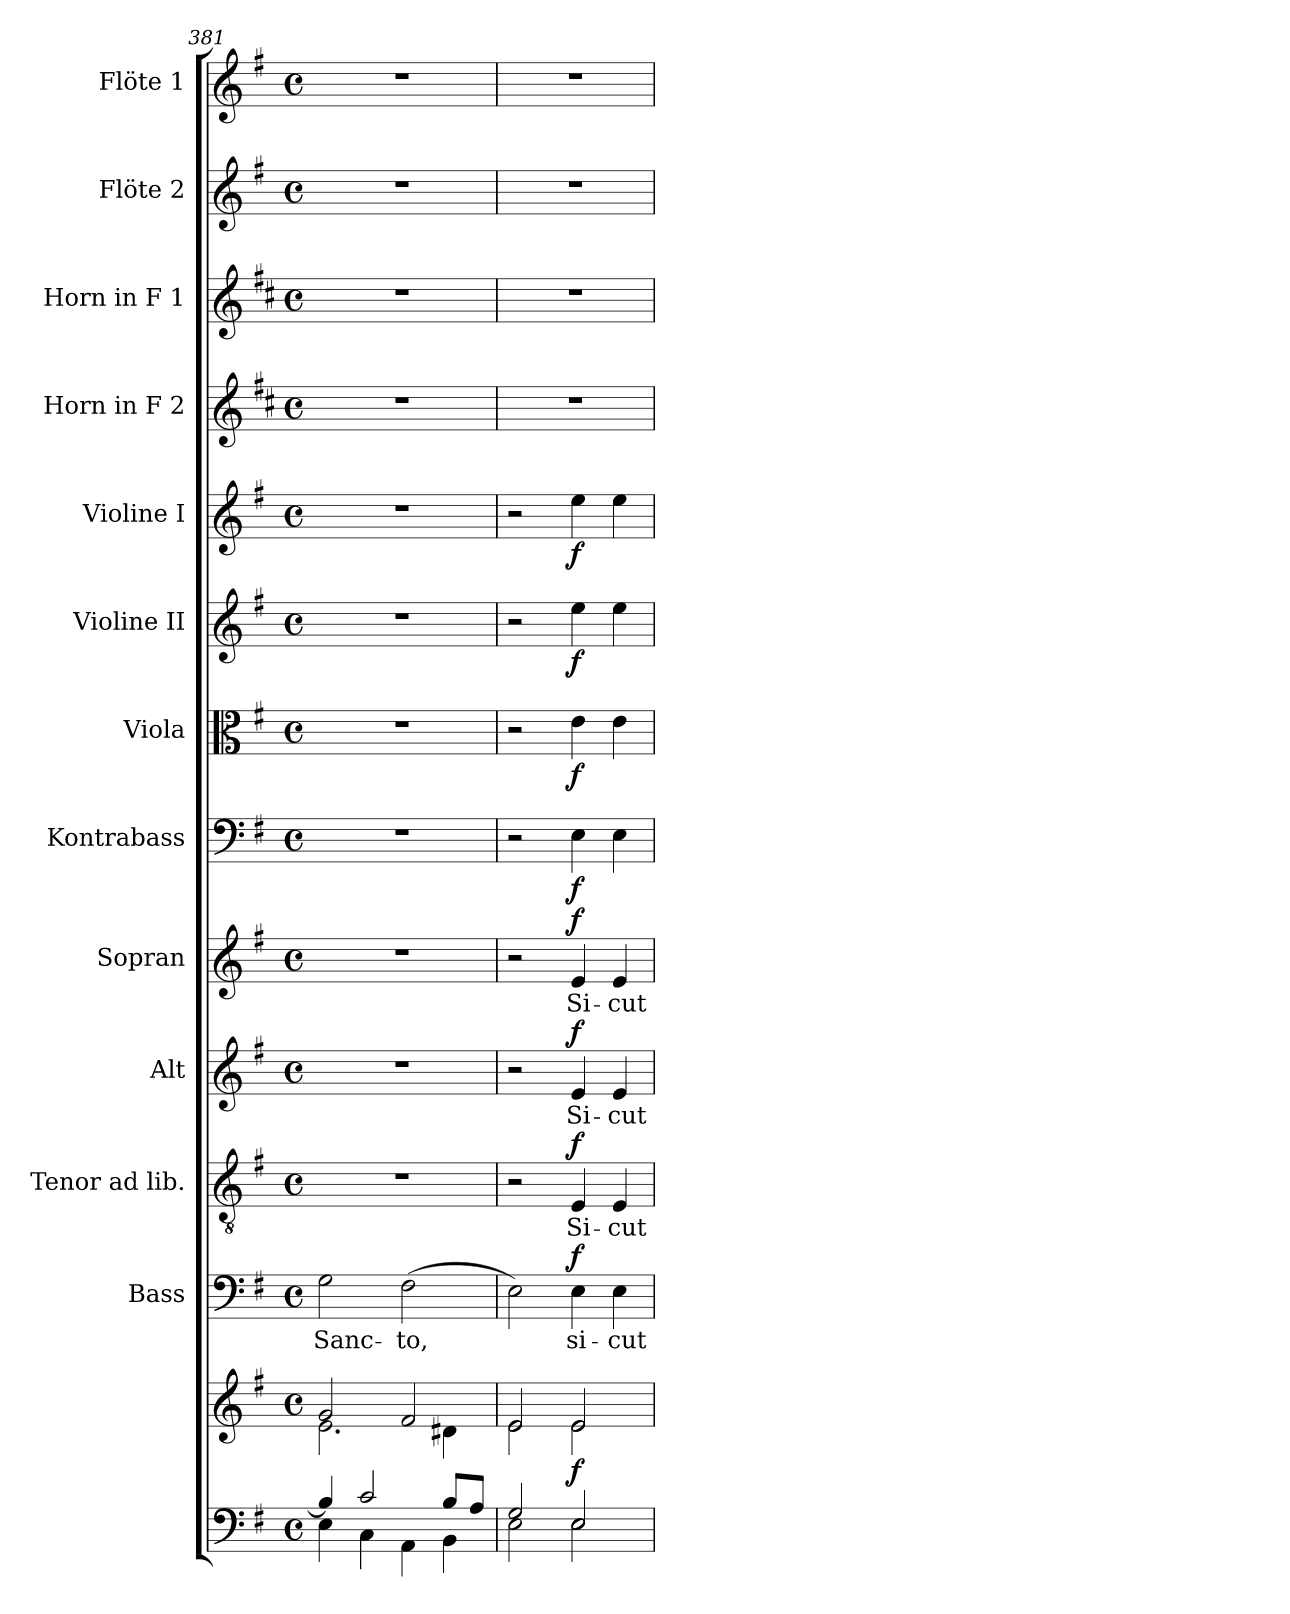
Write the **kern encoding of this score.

**kern	**kern	**dynam	**kern	**text	**dynam	**kern	**text	**dynam	**kern	**text	**dynam	**kern	**text	**dynam	**kern	**dynam	**kern	**dynam	**kern	**dynam	**kern	**dynam	**kern	**kern	**kern	**kern
*part13	*part13	*part13	*part12	*part12	*part12	*part11	*part11	*part11	*part10	*part10	*part10	*part9	*part9	*part9	*part8	*part8	*part7	*part7	*part6	*part6	*part5	*part5	*part4	*part3	*part2	*part1
*staff14	*staff13	*staff13/14	*staff12	*staff12	*staff12	*staff11	*staff11	*staff11	*staff10	*staff10	*staff10	*staff9	*staff9	*staff9	*staff8	*staff8	*staff7	*staff7	*staff6	*staff6	*staff5	*staff5	*staff4	*staff3	*staff2	*staff1
*	*	*	*I"Bass	*	*	*I"Tenor ad lib.	*	*	*I"Alt	*	*	*I"Sopran	*	*	*I"Kontrabass	*	*I"Viola	*	*I"Violine II	*	*I"Violine I	*	*I"Horn in F 2	*I"Horn in F 1	*I"Flöte 2	*I"Flöte 1
*	*	*	*I'B.	*	*	*I'T.	*	*	*I'A.	*	*	*I'S.	*	*	*I'Kb.	*	*I'Vla.	*	*I'Vl. II	*	*I'Vl. I	*	*	*	*I'Fl. 2	*I'Fl. 1
!!LO:PB:g=z
*clefF4	*clefG2	*	*clefF4	*	*	*clefGv2	*	*	*clefG2	*	*	*clefG2	*	*	*clefF4	*	*clefC3	*	*clefG2	*	*clefG2	*	*clefG2	*clefG2	*clefG2	*clefG2
*	*	*	*	*	*	*	*	*	*	*	*	*	*	*	*ITrd7c12	*	*	*	*	*	*	*	*ITrd4c7	*ITrd4c7	*	*
*k[f#]	*k[f#]	*	*k[f#]	*	*	*k[f#]	*	*	*k[f#]	*	*	*k[f#]	*	*	*k[f#]	*	*k[f#]	*	*k[f#]	*	*k[f#]	*	*k[f#]	*k[f#]	*k[f#]	*k[f#]
*G:	*G:	*	*G:	*	*	*G:	*	*	*G:	*	*	*G:	*	*	*G:	*	*G:	*	*G:	*	*G:	*	*G:	*G:	*G:	*G:
*M4/4	*M4/4	*	*M4/4	*	*	*M4/4	*	*	*M4/4	*	*	*M4/4	*	*	*M4/4	*	*M4/4	*	*M4/4	*	*M4/4	*	*M4/4	*M4/4	*M4/4	*M4/4
*met(c)	*met(c)	*	*met(c)	*	*	*met(c)	*	*	*met(c)	*	*	*met(c)	*	*	*met(c)	*	*met(c)	*	*met(c)	*	*met(c)	*	*met(c)	*met(c)	*met(c)	*met(c)
=381	=381	=381	=381	=381	=381	=381	=381	=381	=381	=381	=381	=381	=381	=381	=381	=381	=381	=381	=381	=381	=381	=381	=381	=381	=381	=381
*^	*^	*	*	*	*	*	*	*	*	*	*	*	*	*	*	*	*	*	*	*	*	*	*	*	*	*
!	!	!	!	!	!	!LO:LY:b	!	!	!	!	!	!	!	!	!	!	!	!	!	!	!	!	!	!	!	!	!	!
4B/]	4E\	2g/	2.e\	.	2G\	Sanc-	.	1r	.	.	1r	.	.	1r	.	.	1r	.	1r	.	1r	.	1r	.	1r	1r	1r	1r
2c/	4C\	.	.	.	.	.	.	.	.	.	.	.	.	.	.	.	.	.	.	.	.	.	.	.	.	.	.	.
!	!	!	!	!	!	!LO:LY:b	!	!	!	!	!	!	!	!	!	!	!	!	!	!	!	!	!	!	!	!	!	!
.	4AA\	2f#/	.	.	(>2F#\	-to,	.	.	.	.	.	.	.	.	.	.	.	.	.	.	.	.	.	.	.	.	.	.
8B/L	4BB\	.	4d#X\	.	.	.	.	.	.	.	.	.	.	.	.	.	.	.	.	.	.	.	.	.	.	.	.	.
8A/J	.	.	.	.	.	.	.	.	.	.	.	.	.	.	.	.	.	.	.	.	.	.	.	.	.	.	.	.
=382	=382	=382	=382	=382	=382	=382	=382	=382	=382	=382	=382	=382	=382	=382	=382	=382	=382	=382	=382	=382	=382	=382	=382	=382	=382	=382	=382	=382
2G/	2E\	2e/	2e\	.	2E\)	.	.	2r	.	.	2r	.	.	2r	.	.	2r	.	2r	.	2r	.	2r	.	1r	1r	1r	1r
!	!	!	!	!LO:DY:b	!	!LO:LY:b	!LO:DY:a	!	!LO:LY:b	!LO:DY:a	!	!LO:LY:b	!LO:DY:a	!	!LO:LY:b	!LO:DY:a	!	!LO:DY:b	!	!LO:DY:b	!	!LO:DY:b	!	!LO:DY:b	!	!	!	!
2E/	2E\	2e/	2e\	f	4E\	si-	f	4E/	Si-	f	4e/	Si-	f	4e/	Si-	f	4EE\	f	4e\	f	4ee\	f	4ee\	f	.	.	.	.
!	!	!	!	!	!	!LO:LY:b	!	!	!LO:LY:b	!	!	!LO:LY:b	!	!	!LO:LY:b	!	!	!	!	!	!	!	!	!	!	!	!	!
.	.	.	.	.	4E\	-cut	.	4E/	-cut	.	4e/	-cut	.	4e/	-cut	.	4EE\	.	4e\	.	4ee\	.	4ee\	.	.	.	.	.
*v	*v	*	*	*	*	*	*	*	*	*	*	*	*	*	*	*	*	*	*	*	*	*	*	*	*	*	*	*
*	*v	*v	*	*	*	*	*	*	*	*	*	*	*	*	*	*	*	*	*	*	*	*	*	*	*	*	*
=	=	=	=	=	=	=	=	=	=	=	=	=	=	=	=	=	=	=	=	=	=	=	=	=	=	=
*-	*-	*-	*-	*-	*-	*-	*-	*-	*-	*-	*-	*-	*-	*-	*-	*-	*-	*-	*-	*-	*-	*-	*-	*-	*-	*-
